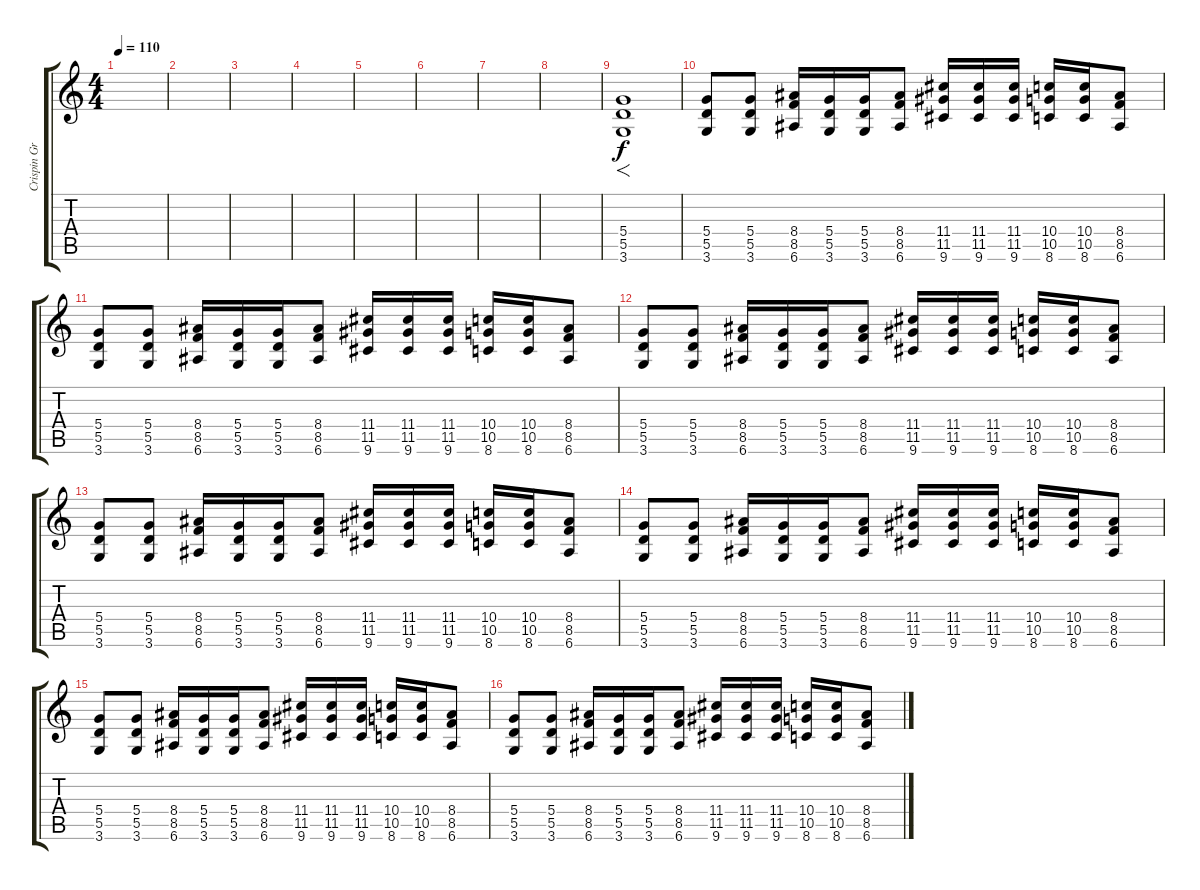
\track ("Crispin Gray" "Crispin Gr") {instrument distortionguitar}
\staff {score tabs}
\tuning (E4 B3 G3 D3 A2 E2) {hide}
\ts (4 4)
\tempo 110
\clef g2
\ks c
|
|
|
|
|
|
|
|
(5.4 5.5 3.6).1{f} |
(5.4 5.5 3.6).8 (5.4 5.5 3.6).8 (8.4 8.5 6.6).16 (5.4 5.5 3.6).16 (5.4 5.5 3.6).16 (8.4 8.5 6.6).8 (11.4 11.5 9.6).16 (11.4 11.5 9.6).16 (11.4 11.5 9.6).16 (10.4 10.5 8.6).16 (10.4 10.5 8.6).16 (8.4 8.5 6.6).8 |
(5.4 5.5 3.6).8 (5.4 5.5 3.6).8 (8.4 8.5 6.6).16 (5.4 5.5 3.6).16 (5.4 5.5 3.6).16 (8.4 8.5 6.6).8 (11.4 11.5 9.6).16 (11.4 11.5 9.6).16 (11.4 11.5 9.6).16 (10.4 10.5 8.6).16 (10.4 10.5 8.6).16 (8.4 8.5 6.6).8 |
(5.4 5.5 3.6).8 (5.4 5.5 3.6).8 (8.4 8.5 6.6).16 (5.4 5.5 3.6).16 (5.4 5.5 3.6).16 (8.4 8.5 6.6).8 (11.4 11.5 9.6).16 (11.4 11.5 9.6).16 (11.4 11.5 9.6).16 (10.4 10.5 8.6).16 (10.4 10.5 8.6).16 (8.4 8.5 6.6).8 |
(5.4 5.5 3.6).8 (5.4 5.5 3.6).8 (8.4 8.5 6.6).16 (5.4 5.5 3.6).16 (5.4 5.5 3.6).16 (8.4 8.5 6.6).8 (11.4 11.5 9.6).16 (11.4 11.5 9.6).16 (11.4 11.5 9.6).16 (10.4 10.5 8.6).16 (10.4 10.5 8.6).16 (8.4 8.5 6.6).8 |
(5.4 5.5 3.6).8 (5.4 5.5 3.6).8 (8.4 8.5 6.6).16 (5.4 5.5 3.6).16 (5.4 5.5 3.6).16 (8.4 8.5 6.6).8 (11.4 11.5 9.6).16 (11.4 11.5 9.6).16 (11.4 11.5 9.6).16 (10.4 10.5 8.6).16 (10.4 10.5 8.6).16 (8.4 8.5 6.6).8 |
(5.4 5.5 3.6).8 (5.4 5.5 3.6).8 (8.4 8.5 6.6).16 (5.4 5.5 3.6).16 (5.4 5.5 3.6).16 (8.4 8.5 6.6).8 (11.4 11.5 9.6).16 (11.4 11.5 9.6).16 (11.4 11.5 9.6).16 (10.4 10.5 8.6).16 (10.4 10.5 8.6).16 (8.4 8.5 6.6).8 |
(5.4 5.5 3.6).8 (5.4 5.5 3.6).8 (8.4 8.5 6.6).16 (5.4 5.5 3.6).16 (5.4 5.5 3.6).16 (8.4 8.5 6.6).8 (11.4 11.5 9.6).16 (11.4 11.5 9.6).16 (11.4 11.5 9.6).16 (10.4 10.5 8.6).16 (10.4 10.5 8.6).16 (8.4 8.5 6.6).8
